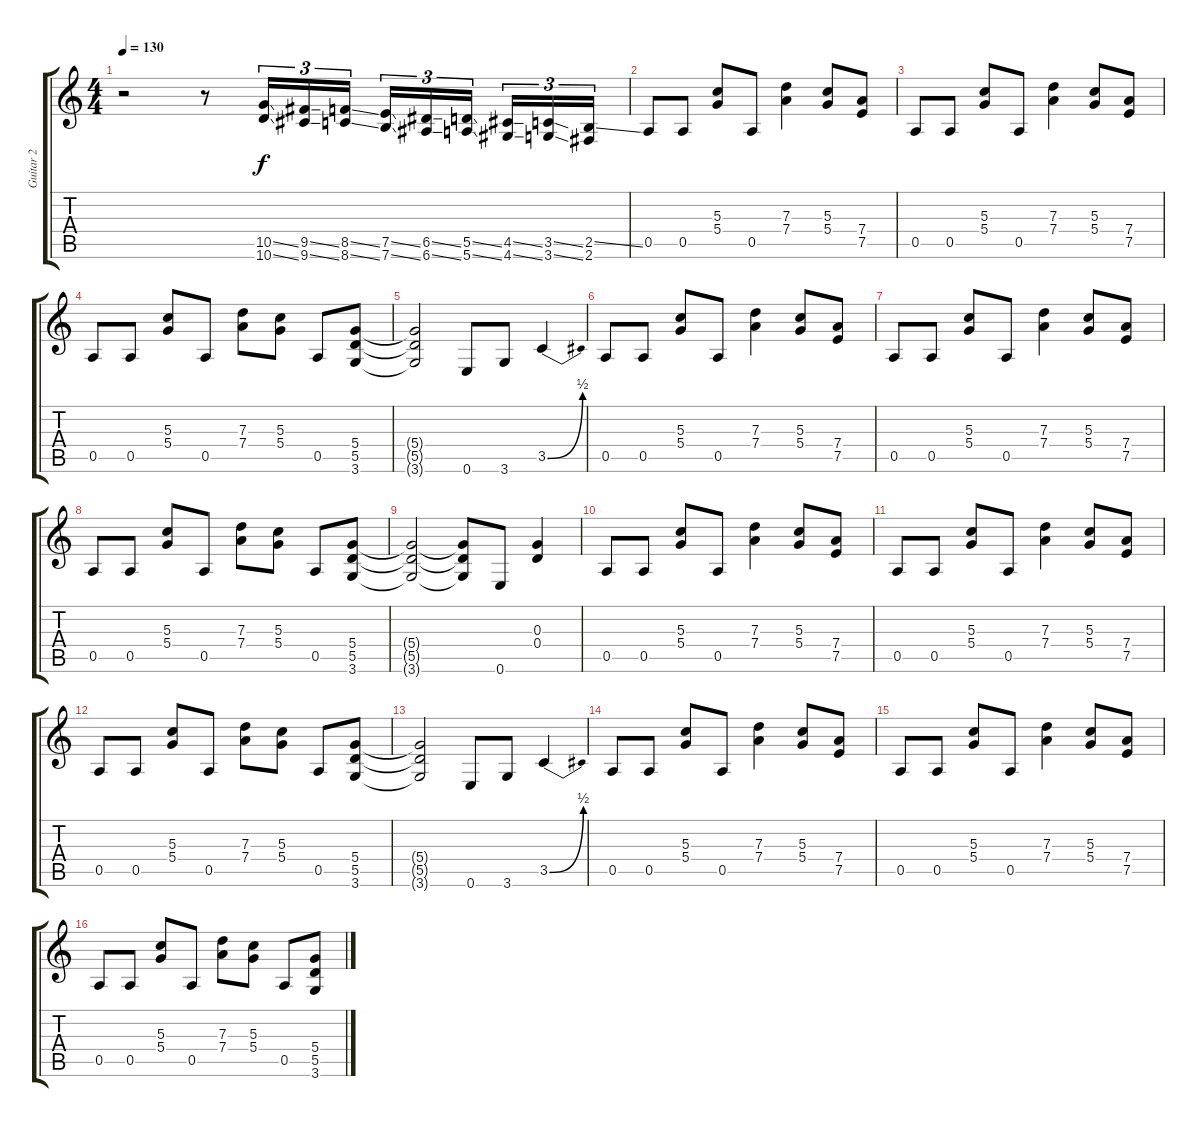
\track ("Guitar 2" "Guitar 2") {instrument distortionguitar}
\staff {score tabs}
\tuning (E4 B3 G3 D3 A2 E2) {hide}
\ts (4 4)
\tempo 130
\clef g2
\ks c
r.2{dy f instrument distortionguitar} r.8 (10.5{ss} 10.6{ss}).16{tu (3 2)} (9.5{ss} 9.6{ss}).16{tu (3 2)} (8.5{ss} 8.6{ss}).16{tu (3 2)} (7.5{ss} 7.6{ss}).16{tu (3 2)} (6.5{ss} 6.6{ss}).16{tu (3 2)} (5.5{ss} 5.6{ss}).16{tu (3 2)} (4.5{ss} 4.6{ss}).16{tu (3 2)} (3.5{ss} 3.6{ss}).16{tu (3 2)} (2.5{ss} 2.6).16{tu (3 2)} |
0.5.8 0.5.8 (5.3 5.4).8 0.5.8 (7.3 7.4).4 (5.3 5.4).8 (7.4 7.5).8 |
0.5.8 0.5.8 (5.3 5.4).8 0.5.8 (7.3 7.4).4 (5.3 5.4).8 (7.4 7.5).8 |
0.5.8 0.5.8 (5.3 5.4).8 0.5.8 (7.3 7.4).8 (5.3 5.4).8 0.5.8 (5.4 5.5 3.6).8 |
(5.4{t} 5.5{t} 3.6{t}).2 0.6.8 3.6.8 3.5{be (bend 0 0 60 2)}.4 |
0.5.8 0.5.8 (5.3 5.4).8 0.5.8 (7.3 7.4).4 (5.3 5.4).8 (7.4 7.5).8 |
0.5.8 0.5.8 (5.3 5.4).8 0.5.8 (7.3 7.4).4 (5.3 5.4).8 (7.4 7.5).8 |
0.5.8 0.5.8 (5.3 5.4).8 0.5.8 (7.3 7.4).8 (5.3 5.4).8 0.5.8 (5.4 5.5 3.6).8 |
(5.4{t} 5.5{t} 3.6{t}).2 (5.4{t} 5.5{t} 3.6{t}).8 0.6.8 (0.3 0.4).4 |
0.5.8 0.5.8 (5.3 5.4).8 0.5.8 (7.3 7.4).4 (5.3 5.4).8 (7.4 7.5).8 |
0.5.8 0.5.8 (5.3 5.4).8 0.5.8 (7.3 7.4).4 (5.3 5.4).8 (7.4 7.5).8 |
0.5.8 0.5.8 (5.3 5.4).8 0.5.8 (7.3 7.4).8 (5.3 5.4).8 0.5.8 (5.4 5.5 3.6).8 |
(5.4{t} 5.5{t} 3.6{t}).2 0.6.8 3.6.8 3.5{be (bend 0 0 60 2)}.4 |
0.5.8 0.5.8 (5.3 5.4).8 0.5.8 (7.3 7.4).4 (5.3 5.4).8 (7.4 7.5).8 |
0.5.8 0.5.8 (5.3 5.4).8 0.5.8 (7.3 7.4).4 (5.3 5.4).8 (7.4 7.5).8 |
0.5.8 0.5.8 (5.3 5.4).8 0.5.8 (7.3 7.4).8 (5.3 5.4).8 0.5.8 (5.4 5.5 3.6).8
